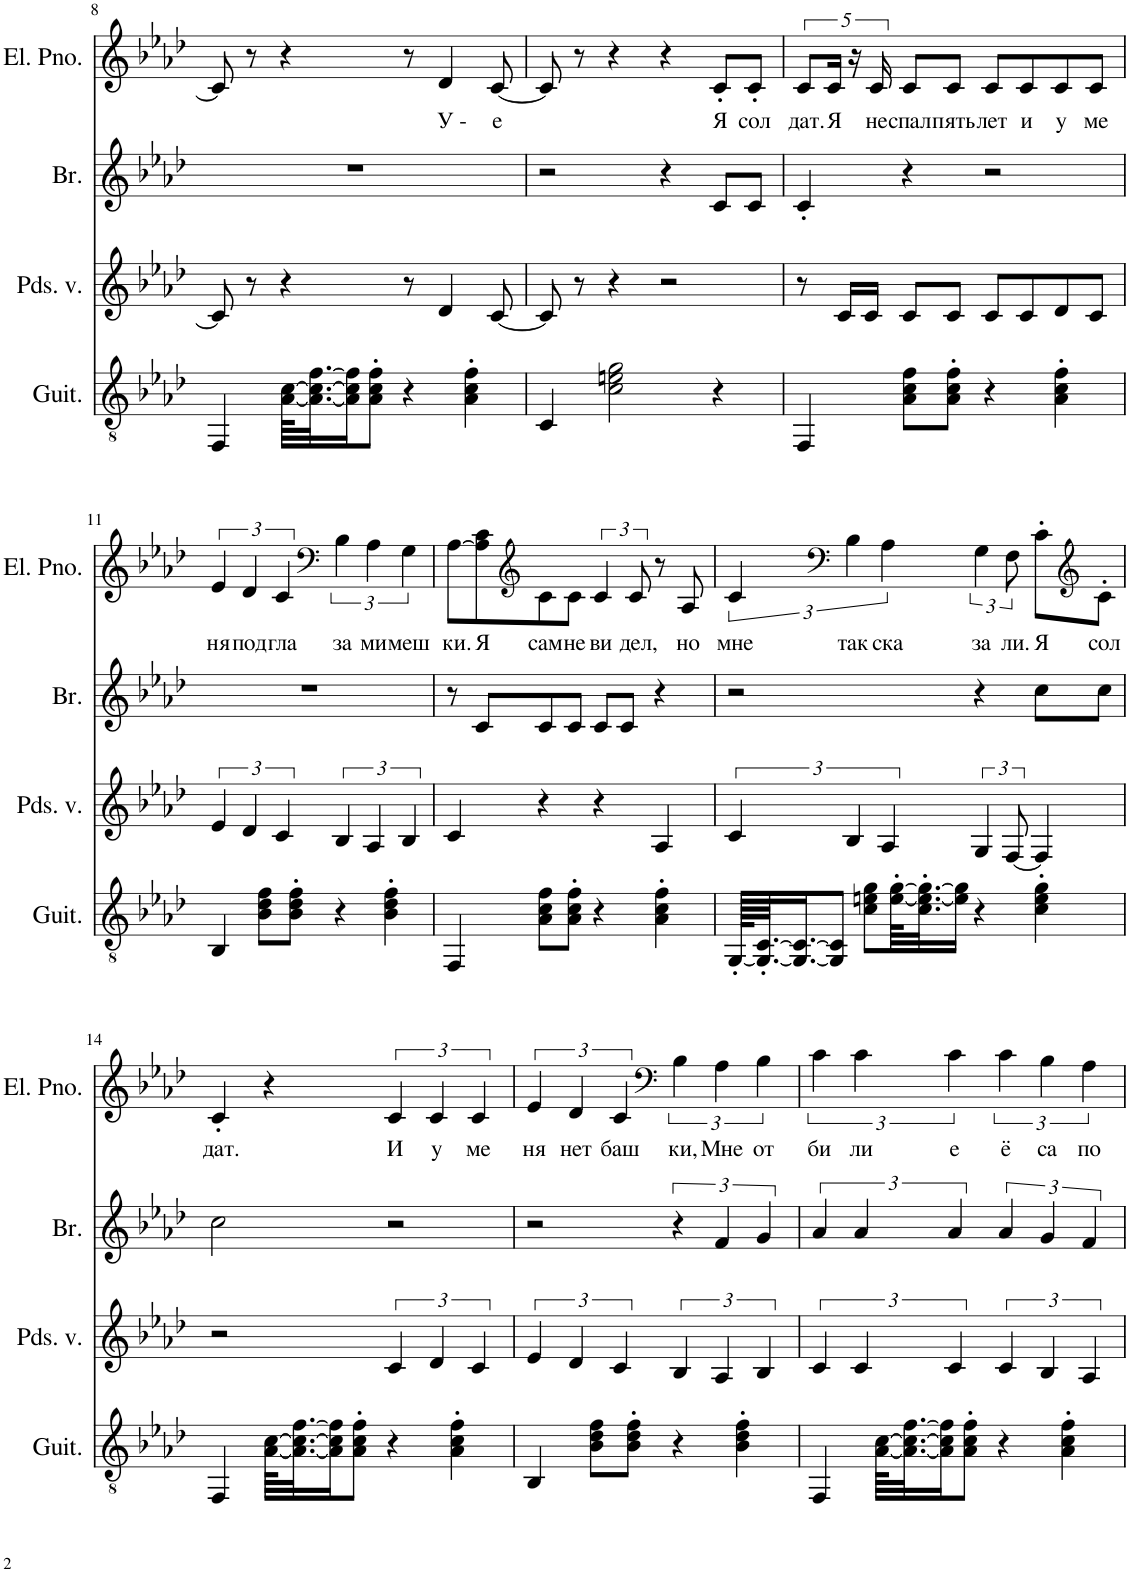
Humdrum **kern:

**kern	**kern	**kern	**kern	**text
*part4	*part3	*part2	*part1	*part1
*staff4	*staff3	*staff2	*staff1	*staff1
*I"Acoustic Guitar, Гитара ак	*I"Pardessus de viole, violin	*I"Brass, brass section	*I"Electric Piano, Мелодия	*
*I'Guit.	*I'Pds. v.	*I'Br.	*I'El. Pno.	*
!!LO:PB:g=z
*clefGv2	*clefG2	*clefG2	*clefG2	*
*k[b-e-a-d-]	*k[b-e-a-d-]	*k[b-e-a-d-]	*k[b-e-a-d-]	*
*M4/4	*M4/4	*M4/4	*M4/4	*
=8	=8	=8	=8	=8
4FF/	8c/]	1r	8c/]	.
.	8r	.	8r	.
[64A-\ [64c\KLLL	4r	.	4r	.
32.A-\_ 32.c\_ [32.f\J	.	.	.	.
16A-\] 16c\] 16f\]J	.	.	.	.
8A-\' 8c\' 8f\'J	.	.	.	.
4r	8r	.	8r	.
!	!	!	!	!LO:LY:b
.	4d-/	.	4d-/	У -
4A-\' 4c\' 4f\'	.	.	.	.
!	!	!	!	!LO:LY:b
.	[8c/	.	[8c/	е
=9	=9	=9	=9	=9
4C/	8c/]	2r	8c/]	.
.	8r	.	8r	.
2c\ 2en\ 2g\	4r	.	4r	.
.	2r	4r	4r	.
!	!	!	!	!LO:LY:b
4r	.	8c/L	8c'/L	Я
!	!	!	!	!LO:LY:b
.	.	8c/J	8c'/J	сол
=10	=10	=10	=10	=10
!	!	!	!	!LO:LY:b
4FF/	8r	4c'/	10c/L	дат.
!	!	!	!	!LO:LY:b
.	.	.	20c/Jk	Я
.	16c/LL	.	.	.
.	.	.	20r	.
.	16c/JJ	.	.	.
!	!	!	!	!LO:LY:b
.	.	.	20c/	не
!	!	!	!	!LO:LY:b
8A-\ 8c\ 8f\L	8c/L	4r	8c/L	спал
!	!	!	!	!LO:LY:b
8A-\' 8c\' 8f\'J	8c/J	.	8c/J	пять
!	!	!	!	!LO:LY:b
4r	8c/L	2r	8c/L	лет
!	!	!	!	!LO:LY:b
.	8c/	.	8c/	и
!	!	!	!	!LO:LY:b
4A-\' 4c\' 4f\'	8d-/	.	8c/	у
!	!	!	!	!LO:LY:b
.	8c/J	.	8c/J	ме
!!LO:LB:g=z
=11	=11	=11	=11	=11
!	!	!	!	!LO:LY:b
4BB-/	6e-/	1r	6e-/	ня
!	!	!	!	!LO:LY:b
.	6d-/	.	6d-/	под
8B-\ 8d-\ 8f\L	.	.	.	.
!	!	!	!	!LO:LY:b
.	6c/	.	6c/	гла
8B-\' 8d-\' 8f\'J	.	.	.	.
*	*	*	*clefF4	*
!	!	!	!	!LO:LY:b
4r	6B-/	.	6B-\	за
!	!	!	!	!LO:LY:b
.	6A-/	.	6A-\	ми
4B-\' 4d-\' 4f\'	.	.	.	.
!	!	!	!	!LO:LY:b
.	6B-/	.	6G\	меш
=12	=12	=12	=12	=12
!	!	!	!	!LO:LY:b
4FF/	4c/	8r	[8A-\L	ки.
!	!	!	!	!LO:LY:b
.	.	8c/L	8A-\] 8c\	Я
*	*	*	*clefG2	*
!	!	!	!	!LO:LY:b
8A-\ 8c\ 8f\L	4r	8c/	8c\	сам
!	!	!	!	!LO:LY:b
8A-\' 8c\' 8f\'J	.	8c/J	8c\J	не
!	!	!	!	!LO:LY:b
4r	4r	8c/L	6c/	ви
.	.	8c/J	.	.
!	!	!	!	!LO:LY:b
.	.	.	12c/	дел,
4A-\' 4c\' 4f\'	4A-/	4r	8r	.
!	!	!	!	!LO:LY:b
.	.	.	8A-/	но
=13	=13	=13	=13	=13
!	!	!	!	!LO:LY:b
[128GG'/KLLLL	6c/	2r	6c/	мне
64.GG/_' [64.C/'JJ	.	.	.	.
16.GG/_ 16.C/_J	.	.	.	.
8GG/] 8C/]J	.	.	.	.
*	*	*	*clefF4	*
!	!	!	!	!LO:LY:b
.	6B-/	.	6B-\	так
8c\ 8en\ 8g\L	.	.	.	.
!	!	!	!	!LO:LY:b
.	6A-/	.	6A-\	ска
[64e\' [64g\'KLL	.	.	.	.
32.c\' 32.e\_' 32.g\_'J	.	.	.	.
16e\] 16g\]JJ	.	.	.	.
!	!	!	!	!LO:LY:b
4r	6G/	4r	6G\	за
!	!	!	!	!LO:LY:b
.	[12F/	.	12F\	ли.
!	!	!	!	!LO:LY:b
4c\' 4e\' 4g\'	4F/]	8cc\L	8c'\L	Я
*	*	*	*clefG2	*
!	!	!	!	!LO:LY:b
.	.	8cc\J	8c'\J	сол
!!LO:LB:g=z
=14	=14	=14	=14	=14
!	!	!	!	!LO:LY:b
4FF/	2r	2cc\	4c'/	дат.
[64A-\ [64c\KLLL	.	.	4r	.
32.A-\_ 32.c\_ [32.f\J	.	.	.	.
16A-\] 16c\] 16f\]J	.	.	.	.
8A-\' 8c\' 8f\'J	.	.	.	.
!	!	!	!	!LO:LY:b
4r	6c/	2r	6c/	И
!	!	!	!	!LO:LY:b
.	6d-/	.	6c/	у
4A-\' 4c\' 4f\'	.	.	.	.
!	!	!	!	!LO:LY:b
.	6c/	.	6c/	ме
=15	=15	=15	=15	=15
!	!	!	!	!LO:LY:b
4BB-/	6e-/	2r	6e-/	ня
!	!	!	!	!LO:LY:b
.	6d-/	.	6d-/	нет
8B-\ 8d-\ 8f\L	.	.	.	.
!	!	!	!	!LO:LY:b
.	6c/	.	6c/	баш
8B-\' 8d-\' 8f\'J	.	.	.	.
*	*	*	*clefF4	*
!	!	!	!	!LO:LY:b
4r	6B-/	6r	6B-\	ки,
!	!	!	!	!LO:LY:b
.	6A-/	6f/	6A-\	Мне
4B-\' 4d-\' 4f\'	.	.	.	.
!	!	!	!	!LO:LY:b
.	6B-/	6g/	6B-\	от
=16	=16	=16	=16	=16
!	!	!	!	!LO:LY:b
4FF/	6c/	6a-/	6c\	би
!	!	!	!	!LO:LY:b
.	6c/	6a-/	6c\	ли
[64A-\ [64c\KLLL	.	.	.	.
32.A-\_ 32.c\_ [32.f\J	.	.	.	.
16A-\] 16c\] 16f\]J	.	.	.	.
!	!	!	!	!LO:LY:b
.	6c/	6a-/	6c\	е
8A-\' 8c\' 8f\'J	.	.	.	.
!	!	!	!	!LO:LY:b
4r	6c/	6a-/	6c\	ё
!	!	!	!	!LO:LY:b
.	6B-/	6g/	6B-\	са
4A-\' 4c\' 4f\'	.	.	.	.
!	!	!	!	!LO:LY:b
.	6A-/	6f/	6A-\	по
=	=	=	=	=
*-	*-	*-	*-	*-
